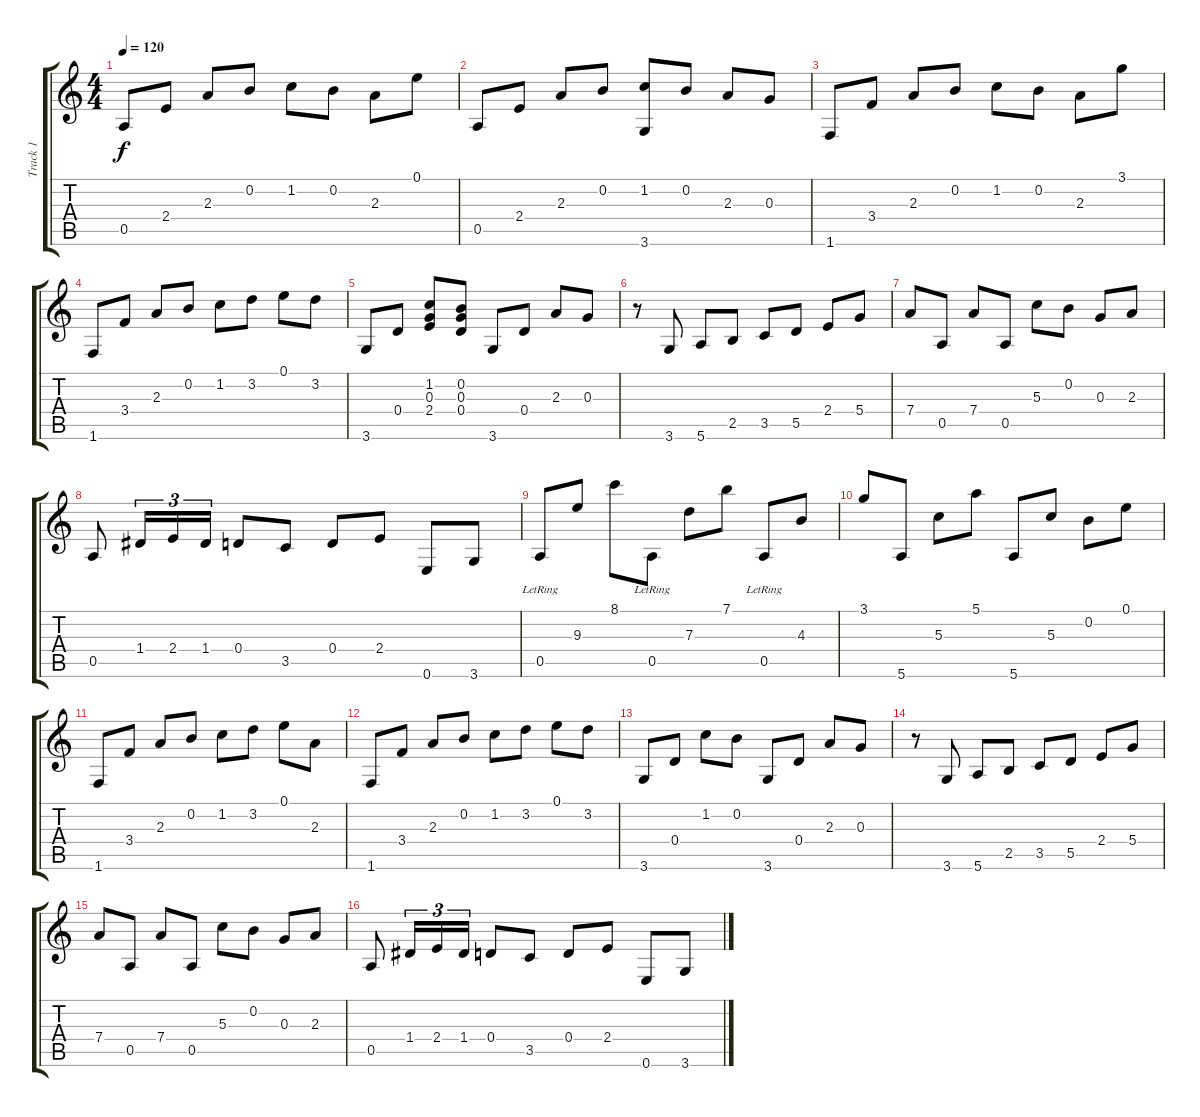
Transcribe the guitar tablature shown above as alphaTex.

\track ("Track 1" "Track 1") {instrument acousticguitarnylon}
\staff {score tabs}
\tuning (E4 B3 G3 D3 A2 E2) {hide}
\ts (4 4)
\tempo 120
\clef g2
\ks c
0.5.8{dy f} 2.4.8 2.3.8 0.2.8 1.2.8 0.2.8 2.3.8 0.1.8 |
0.5.8 2.4.8 2.3.8 0.2.8 (1.2 3.6).8 0.2.8 2.3.8 0.3.8 |
1.6.8 3.4.8 2.3.8 0.2.8 1.2.8 0.2.8 2.3.8 3.1.8 |
1.6.8 3.4.8 2.3.8 0.2.8 1.2.8 3.2.8 0.1.8 3.2.8 |
3.6.8 0.4.8 (1.2 0.3 2.4).8 (0.2 0.3 0.4).8 3.6.8 0.4.8 2.3.8 0.3.8 |
r.8 3.6.8 5.6.8 2.5.8 3.5.8 5.5.8 2.4.8 5.4.8 |
7.4.8 0.5.8 7.4.8 0.5.8 5.3.8 0.2.8 0.3.8 2.3.8 |
0.5.8 1.4.16{tu (3 2)} 2.4.16{tu (3 2)} 1.4.16{tu (3 2)} 0.4.8 3.5.8 0.4.8 2.4.8 0.6.8 3.6.8 |
0.5{lr}.8 9.3.8 8.1.8 0.5{lr}.8 7.3.8 7.1.8 0.5{lr}.8 4.3.8 |
3.1.8 5.6.8 5.3.8 5.1.8 5.6.8 5.3.8 0.2.8 0.1.8 |
1.6.8 3.4.8 2.3.8 0.2.8 1.2.8 3.2.8 0.1.8 2.3.8 |
1.6.8 3.4.8 2.3.8 0.2.8 1.2.8 3.2.8 0.1.8 3.2.8 |
3.6.8 0.4.8 1.2.8 0.2.8 3.6.8 0.4.8 2.3.8 0.3.8 |
r.8 3.6.8 5.6.8 2.5.8 3.5.8 5.5.8 2.4.8 5.4.8 |
7.4.8 0.5.8 7.4.8 0.5.8 5.3.8 0.2.8 0.3.8 2.3.8 |
0.5.8 1.4.16{tu (3 2)} 2.4.16{tu (3 2)} 1.4.16{tu (3 2)} 0.4.8 3.5.8 0.4.8 2.4.8 0.6.8 3.6.8
